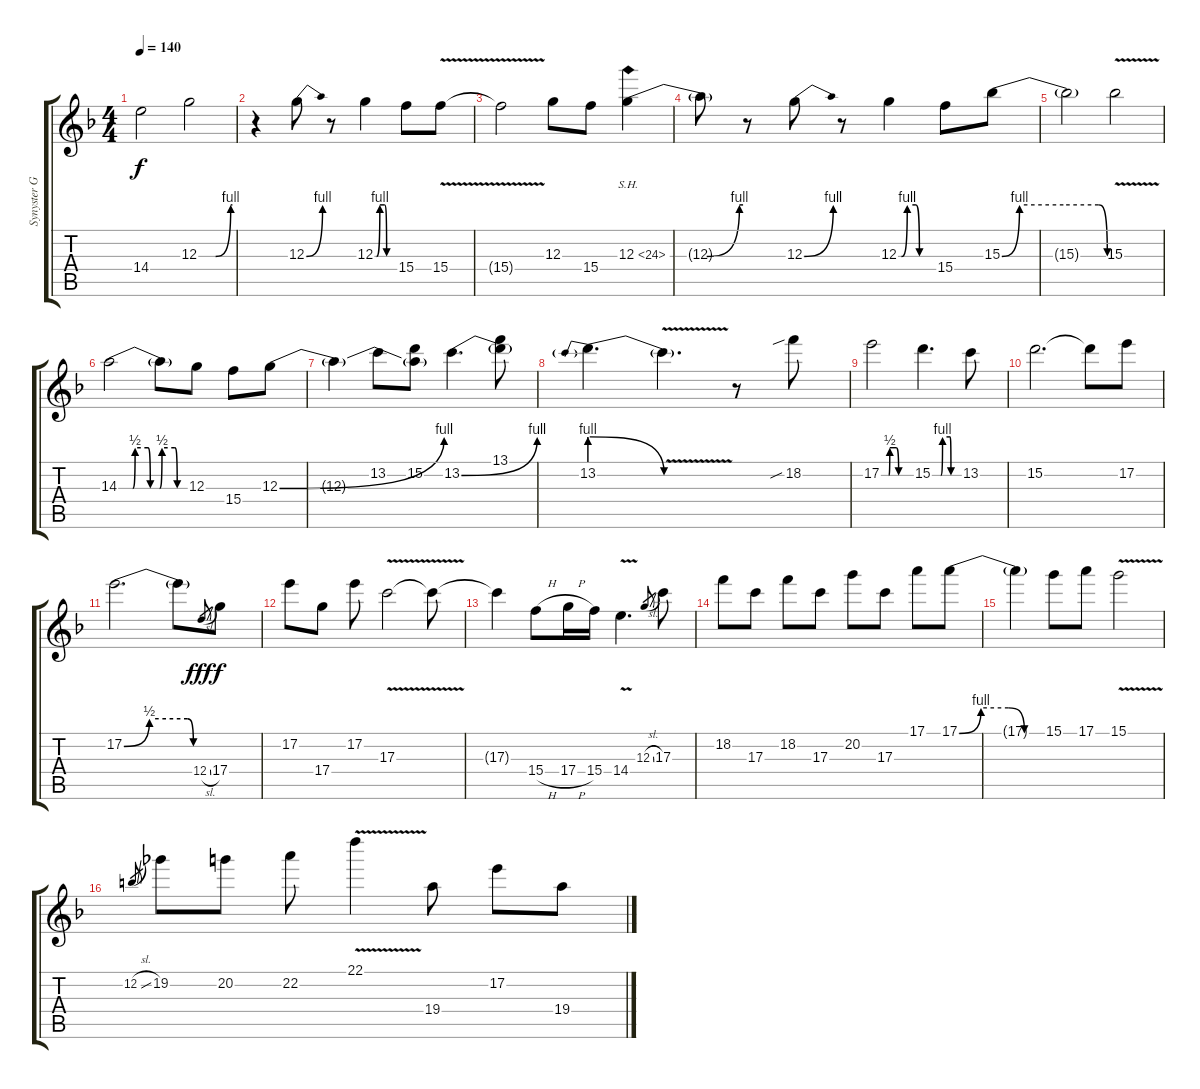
\track ("Synyster Gates" "Synyster G") {instrument distortionguitar}
\staff {score tabs}
\tuning (E4 B3 G3 D3 A2 D2) {hide}
\ts (4 4)
\tempo 140
\clef g2
\ks dminor
14.4{t}.2{dy f} 12.3{be (custom 0 0 30 0 57 4 60 4)}.2 |
r.4 12.3{be (bend 0 0 60 4)}.8 r.8 12.3{be (custom 0 0 5 0 15 4 30 4 36 0 60 0)}.4 15.4.8 15.4{v}.8 |
15.4{t}.2 12.3.8 15.4.8 12.3{be (custom 0 0 30 0 57 4 60 4) sh 12}.4 |
12.3{t}.8 r.8 12.3{be (bend 0 0 60 4)}.8 r.8 12.3{be (custom 0 0 5 0 15 4 30 4 36 0 60 0)}.4 15.4.8 15.3{be (custom 0 0 10 4 35 4 55 4 60 0)}.8 |
15.3{t}.2 15.3{v}.2 |
14.3{be (custom 0 0 12 0 14 2 25 2 27 0 35 0 37 2 48 2 50 0 60 0)}.2 14.3{t}.8 12.3.8 15.4.8 12.3{be (bend 0 0 60 4)}.8 |
12.3{t}.4 13.2.8 (15.2 12.3{t}).8 13.2{be (bend 0 0 60 4)}.4{d} (13.1 13.2{t}).8 |
13.2{be (prebendrelease 0 4 60 0)}.4{d} 13.2{v t}.4{d} r.8 18.2{sib}.8 |
17.2{be (custom 0 0 15 0 17 2 30 2 35 0 60 0)}.2 15.2{be (custom 0 0 19 0 23 4 40 4 42 0 60 0)}.4{d} 13.2.8 |
15.2.2{d} 15.2{t}.8 17.2.8 |
17.2{be (custom 0 0 22 2 30 2 55 2 60 0)}.2{d} 17.2{t}.8 12.4{sl}.8{gr dy fff} 17.4.8{dy f} |
17.2.8 17.4.8 17.2.8 17.3{v}.2 17.3{t}.8 |
17.3{t}.4 15.4{h}.8 17.4{h}.16 15.4.16 14.4{v}.4{d} 12.3{sl}.8{gr} 17.3.8 |
18.2.8 17.3.8 18.2.8 17.3.8 20.2.8 17.3.8 17.1.8 17.1{be (custom 0 0 15 4 34 4 45 0 60 0)}.8 |
17.1{t}.4 15.1.8 17.1.8 15.1{v}.2 |
12.2{sl}.8{gr} 19.2.8 20.2.8 22.2.8 22.1{v}.4 19.4.8 17.2.8 19.4.8
